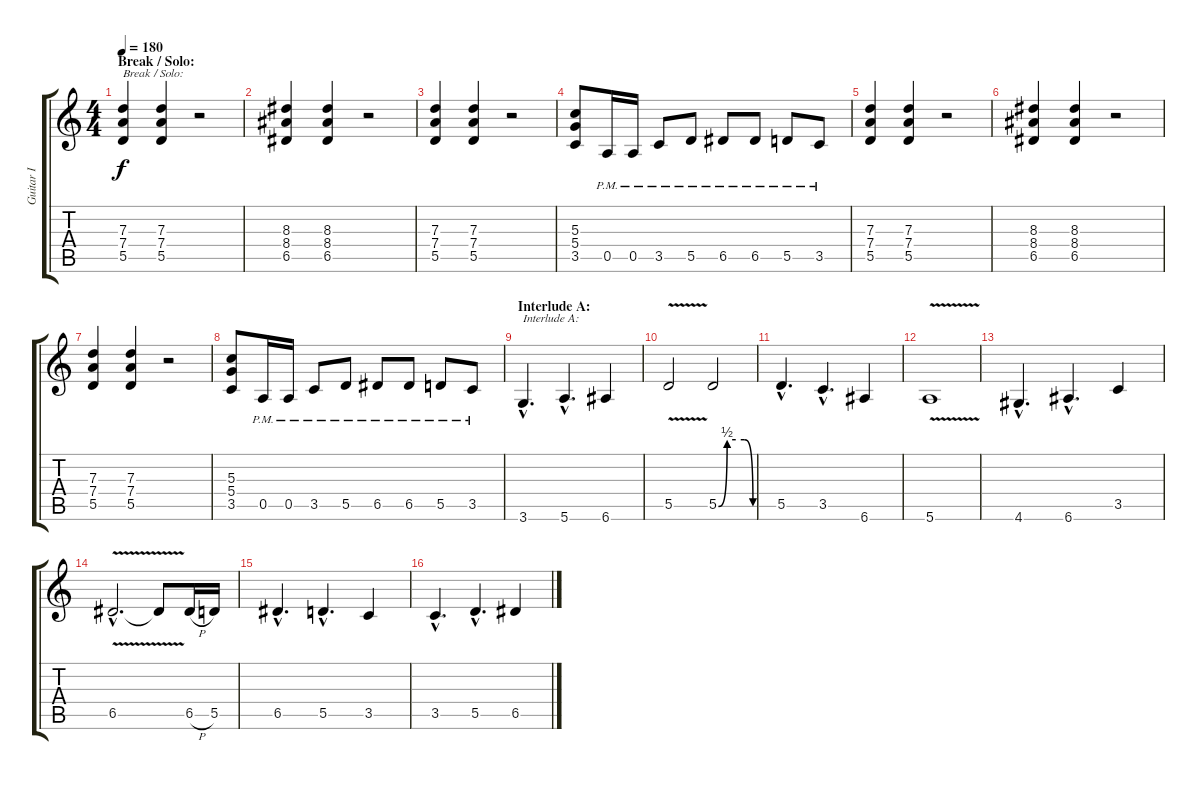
\track ("Guitar I" "Guitar I") {instrument distortionguitar}
\staff {score tabs}
\tuning (E4 B3 G3 D3 A2 E2) {hide}
\ts (4 4)
\section ("" "Break / Solo:")
\tempo 180
\clef g2
\ks c
(7.3 7.4 5.5).4{txt "Break / Solo:" dy f} (7.3 7.4 5.5).4 r.2 |
(8.3 8.4 6.5).4 (8.3 8.4 6.5).4 r.2 |
(7.3 7.4 5.5).4 (7.3 7.4 5.5).4 r.2 |
(5.3 5.4 3.5).8 0.5{pm}.16 0.5{pm}.16 3.5{pm}.8 5.5{pm}.8 6.5{pm}.8 6.5{pm}.8 5.5{pm}.8 3.5{pm}.8 |
(7.3 7.4 5.5).4 (7.3 7.4 5.5).4 r.2 |
(8.3 8.4 6.5).4 (8.3 8.4 6.5).4 r.2 |
(7.3 7.4 5.5).4 (7.3 7.4 5.5).4 r.2 |
(5.3 5.4 3.5).8 0.5{pm}.16 0.5{pm}.16 3.5{pm}.8 5.5{pm}.8 6.5{pm}.8 6.5{pm}.8 5.5{pm}.8 3.5{pm}.8 |
\section ("" "Interlude A:")
3.6{hac}.4{d txt "Interlude A:"} 5.6{hac}.4{d} 6.6.4 |
5.5{v}.2 5.5{be (custom 0 0 15 2 30 2 45 2 60 0)}.2 |
5.5{hac}.4{d} 3.5{hac}.4{d} 6.6.4 |
5.6{v}.1 |
4.6{hac}.4{d} 6.6{hac}.4{d} 3.5.4 |
6.5{v hac}.2{d} 6.5{t}.8 6.5{h}.16 5.5.16 |
6.5{hac}.4{d} 5.5{hac}.4{d} 3.5.4 |
3.5{hac}.4{d} 5.5{hac}.4{d} 6.5.4
